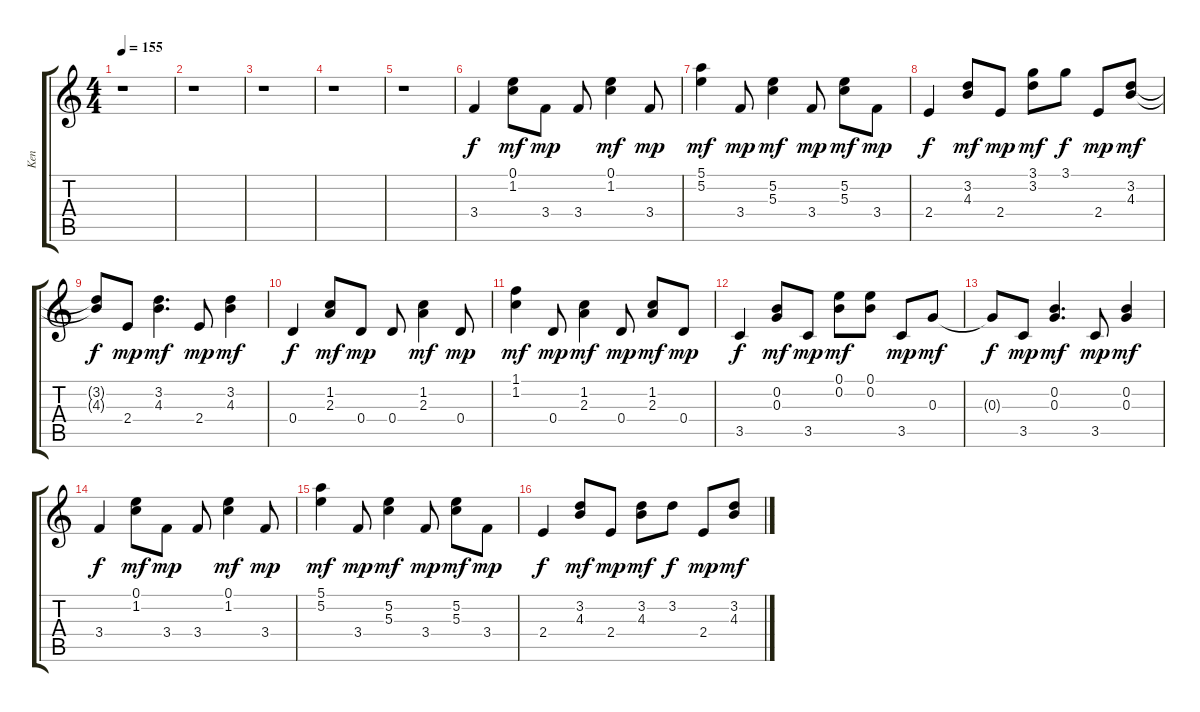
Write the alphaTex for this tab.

\track ("Ken" "Ken") {instrument acousticguitarsteel}
\staff {score tabs}
\tuning (E4 B3 G3 D3 A2 E2) {hide}
\ts (4 4)
\tempo 155
\clef g2
\ks c
r.1{dy f} |
r.1 |
r.1 |
r.1 |
r.1 |
3.4.4 (0.1 1.2).8{dy mf} 3.4.8{dy mp} 3.4.8 (0.1 1.2).4{dy mf} 3.4.8{dy mp} |
(5.1 5.2).4{dy mf} 3.4.8{dy mp} (5.2 5.3).4{dy mf} 3.4.8{dy mp} (5.2 5.3).8{dy mf} 3.4.8{dy mp} |
2.4.4{dy f} (3.2 4.3).8{dy mf} 2.4.8{dy mp} (3.1 3.2).8{dy mf} 3.1.8{dy f} 2.4.8{dy mp} (3.2 4.3).8{dy mf} |
(3.2{t} 4.3{t}).8{dy f} 2.4.8{dy mp} (3.2 4.3).4{d dy mf} 2.4.8{dy mp} (3.2 4.3).4{dy mf} |
0.4.4{dy f} (1.2 2.3).8{dy mf} 0.4.8{dy mp} 0.4.8 (1.2 2.3).4{dy mf} 0.4.8{dy mp} |
(1.1 1.2).4{dy mf} 0.4.8{dy mp} (1.2 2.3).4{dy mf} 0.4.8{dy mp} (1.2 2.3).8{dy mf} 0.4.8{dy mp} |
3.5.4{dy f} (0.2 0.3).8{dy mf} 3.5.8{dy mp} (0.1 0.2).8{dy mf} (0.1 0.2).8 3.5.8{dy mp} 0.3.8{dy mf} |
0.3{t}.8{dy f} 3.5.8{dy mp} (0.2 0.3).4{d dy mf} 3.5.8{dy mp} (0.2 0.3).4{dy mf} |
3.4.4{dy f} (0.1 1.2).8{dy mf} 3.4.8{dy mp} 3.4.8 (0.1 1.2).4{dy mf} 3.4.8{dy mp} |
(5.1 5.2).4{dy mf} 3.4.8{dy mp} (5.2 5.3).4{dy mf} 3.4.8{dy mp} (5.2 5.3).8{dy mf} 3.4.8{dy mp} |
2.4.4{dy f} (3.2 4.3).8{dy mf} 2.4.8{dy mp} (3.2 4.3).8{dy mf} 3.2.8{dy f} 2.4.8{dy mp} (3.2 4.3).8{dy mf}
